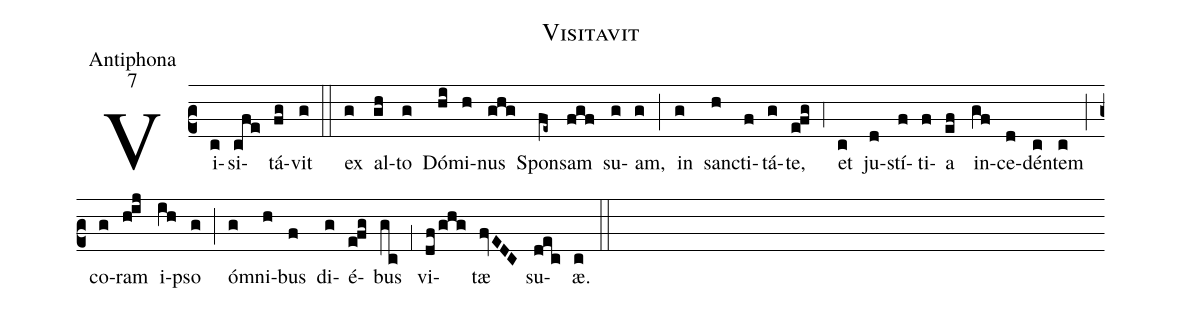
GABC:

name:Visitavit;
office-part:Antiphona;
mode:7;
%%
(c2) Vi(c)si(cfe)tá(fg)vit(g) (::)
ex(g) al(gh)to(g) Dó(hi)mi(h)nus(ghg) Spon(fe~)sam(fgf) su(g)am,(g) (;) in(g) san(h)cti(f)tá(g)te,(e!fg) (,4) et(c) ju(d)stí(f)ti(f)a(ef) in(gf)ce(d)dén(c)tem(c) (;) co(g)ram(h!ij) i(ih)pso(g) (;) ó(g)mni(h)bus(f) di(g)é(e!fg)bus(gc) (,1) vi(df/ghg)tæ(fvEDC) su(dec)æ.(c) (::)
